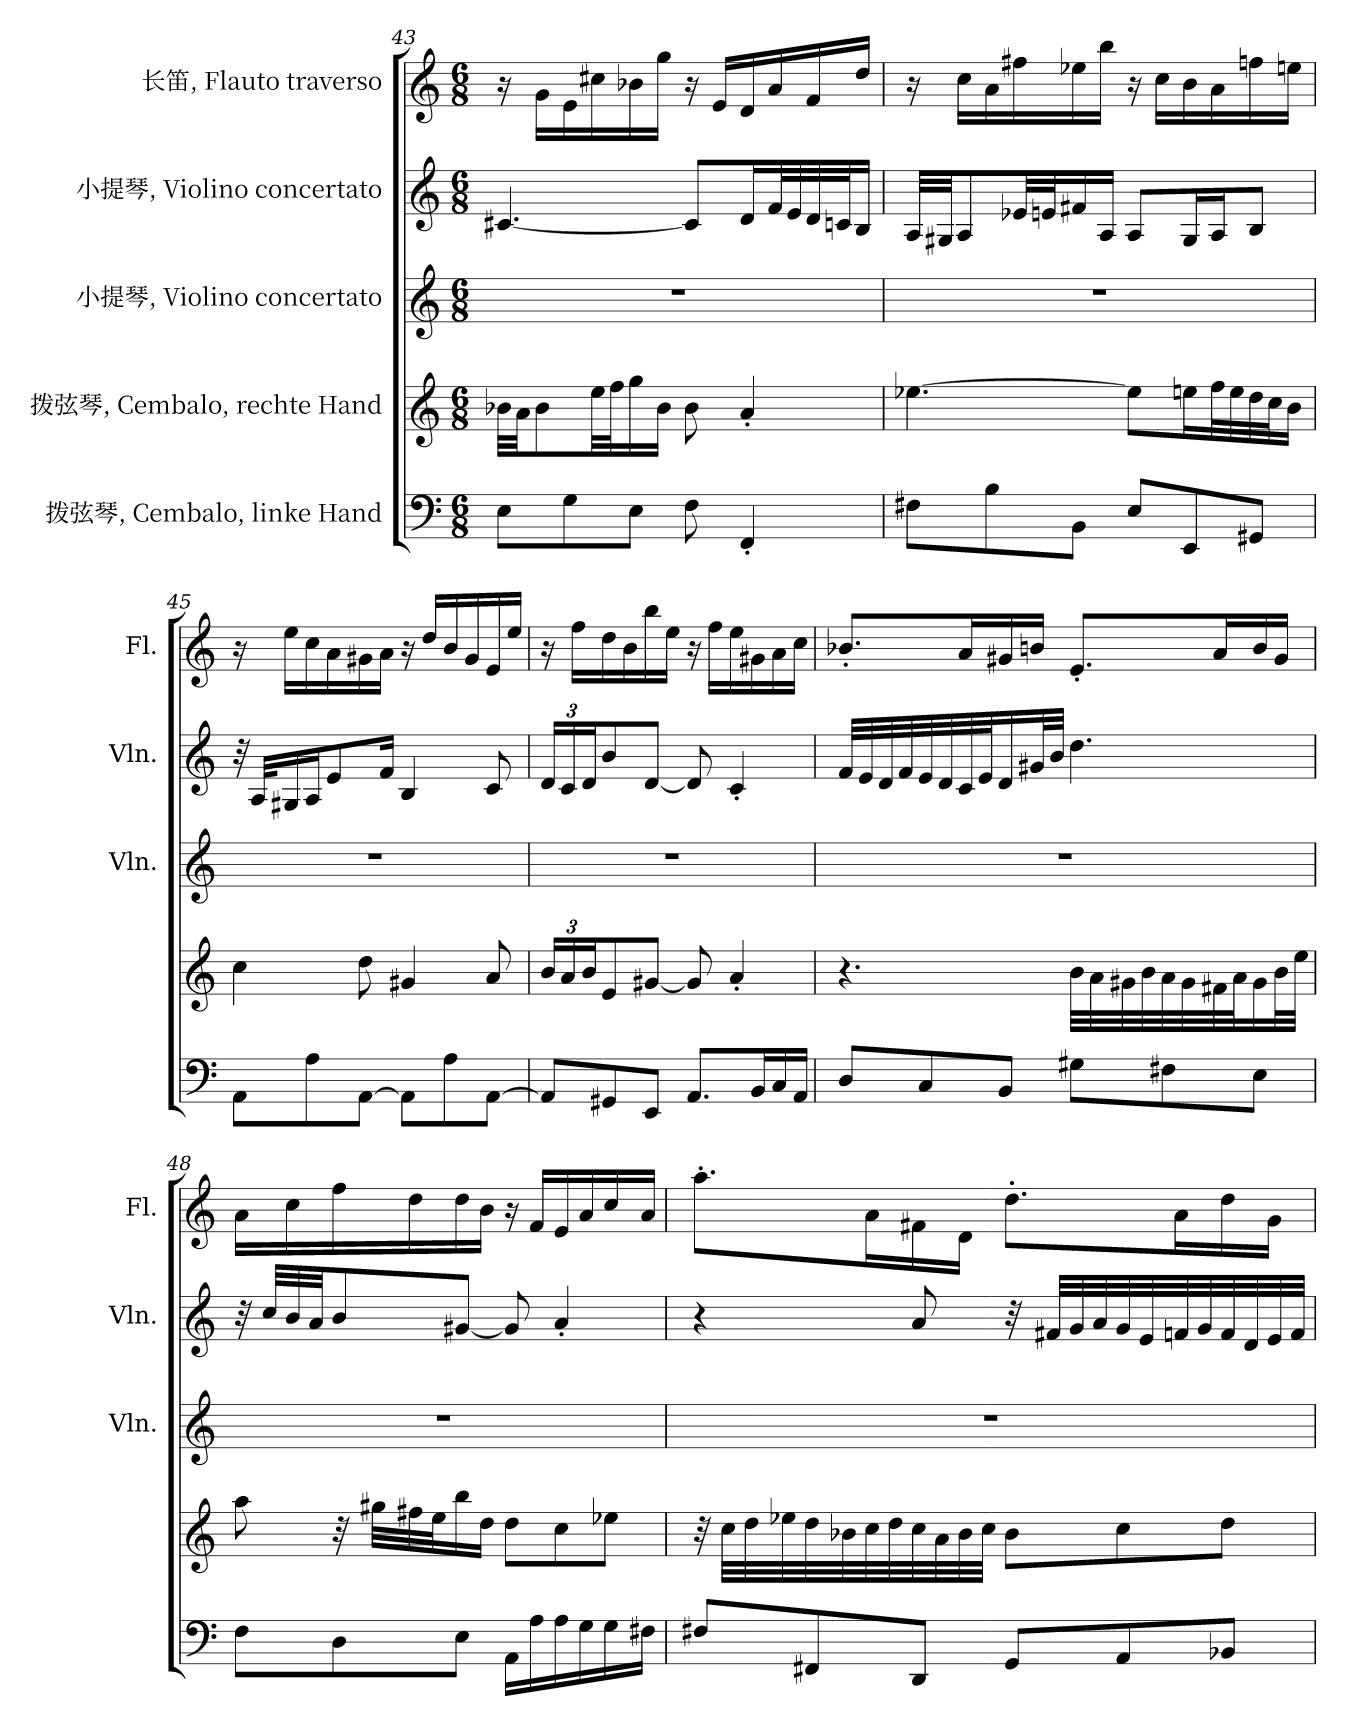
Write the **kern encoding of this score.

**kern	**kern	**kern	**kern	**kern
*part5	*part4	*part3	*part2	*part1
*staff5	*staff4	*staff3	*staff2	*staff1
*I"拨弦琴, Cembalo, linke Hand	*I"拨弦琴, Cembalo, rechte Hand	*I"小提琴, Violino concertato	*I"小提琴, Violino concertato	*I"长笛, Flauto traverso
*	*	*I'Vln.	*I'Vln.	*I'Fl.
!!LO:LB:g=z
*clefF4	*clefG2	*clefG2	*clefG2	*clefG2
*k[]	*k[]	*k[]	*k[]	*k[]
*M6/8	*M6/8	*M6/8	*M6/8	*M6/8
=43	=43	=43	=43	=43
8E\L	32b-X\LLL	2.r	[4.c#X/	16r
.	32a\JJ	.	.	.
.	8b-\	.	.	16g\LL
8G\	.	.	.	16e\
.	32ee\LL	.	.	16cc#X\
.	32ff\J	.	.	.
8E\J	16gg\	.	.	16b-X\
.	16b-\JJ	.	.	16gg\JJ
8F\	8b-\	.	8c#/L]	16r
.	.	.	.	16e/LL
4FF'/	4a'/	.	16d/L	16d/
.	.	.	32f/L	16a/
.	.	.	32e/	.
.	.	.	32d/	16f/
.	.	.	32cn/J	.
.	.	.	16B/JJ	16dd/JJ
=44	=44	=44	=44	=44
8F#X\L	[4.ee-X\	2.r	32A/LLL	16r
.	.	.	32G#X/JJ	.
.	.	.	8A/	16cc\LL
8B\	.	.	.	16a\
.	.	.	32e-X/LL	16ff#X\
.	.	.	32en/J	.
8BB\J	.	.	16f#X/	16ee-X\
.	.	.	16A/JJ	16bb\JJ
8E/L	8ee-\L]	.	8A/L	16r
.	.	.	.	16cc\LL
8EE/	16een\L	.	16G#/L	16b\
.	32ff\L	.	16A/J	16a\
.	32ee\	.	.	.
8GG#X/J	32dd\	.	8B/J	16ffn\
.	32cc\J	.	.	.
.	16b\JJ	.	.	16een\JJ
!!LO:PB:g=z
=45	=45	=45	=45	=45
8AA\L	4cc\	2.r	32r	16r
.	.	.	32A/KLL	.
.	.	.	16G#X/	16ee\LL
8A\	.	.	16A/J	16cc\
.	.	.	8e/	16a\
[8AA\J	8dd\	.	.	16g#X\
.	.	.	16f/Jk	16a\JJ
8AA\L]	4g#X/	.	4B/	16r
.	.	.	.	16dd/LL
8A\	.	.	.	16b/
.	.	.	.	16g#/
[8AA\J	8a/	.	8c/	16e/
.	.	.	.	16ee/JJ
=46	=46	=46	=46	=46
*	*Xbrackettup	*	*Xbrackettup	*
8AA/L]	24b/LL	2.r	24d/LL	16r
.	24a/	.	24c/	.
.	.	.	.	16ff\LL
.	24b/J	.	24d/J	.
8GG#X/	8e/	.	8b/	16dd\
.	.	.	.	16b\
8EE/J	[8g#X/J	.	[8d/J	16bb\
.	.	.	.	16ee\JJ
8.AA/L	8g#/]	.	8d/]	16r
.	.	.	.	16ff\LL
.	4a'/	.	4c'/	16ee\
16BB/L	.	.	.	16g#X\
16C/	.	.	.	16a\
16AA/JJ	.	.	.	16cc\JJ
!!LO:LB:g=z
=47	=47	=47	=47	=47
8D/L	4.r	2.r	32f/LLL	8.b-X'/L
.	.	.	32e/	.
.	.	.	32d/	.
.	.	.	32f/	.
8C/	.	.	32e/	.
.	.	.	32d/	.
.	.	.	32c/	16a/L
.	.	.	32e/J	.
8BB/J	.	.	16d/	16g#X/
.	.	.	32g#X/L	16bn/JJ
.	.	.	32b/JJJ	.
8G#X\L	32b\LLL	.	4.dd\	8.e'/L
.	32a\	.	.	.
.	32g#X\	.	.	.
.	32b\	.	.	.
8F#X\	32a\	.	.	.
.	32g#\	.	.	.
.	32f#X\	.	.	16a/L
.	32a\J	.	.	.
8E\J	16g#\	.	.	16b/
.	32b\L	.	.	16g#/JJ
.	32ee\JJJ	.	.	.
=48	=48	=48	=48	=48
8F\L	8aa\	2.r	32r	16a\LL
.	.	.	32cc/LLL	.
.	.	.	32b/	16cc\
.	.	.	32a/JJ	.
8D\	32r	.	8b/	16ff\
.	32gg#X\LLL	.	.	.
.	32ff#X\	.	.	16dd\
.	32ee\J	.	.	.
8E\J	16bb\	.	[8g#X/J	16dd\
.	16dd\JJ	.	.	16b\JJ
16AA\LL	8dd\L	.	8g#/]	16r
16A\	.	.	.	16f/LL
16A\	8cc\	.	4a'/	16e/
16G\	.	.	.	16a/
16G\	8ee-X\J	.	.	16cc/
16F#X\JJ	.	.	.	16a/JJ
!!LO:PB:g=z
=49	=49	=49	=49	=49
8F#X/L	32r	2.r	4r	8.aa'\L
.	32cc\LLL	.	.	.
.	32dd\	.	.	.
.	32ee-X\	.	.	.
8FF#X/	32dd\	.	.	.
.	32b-X\	.	.	.
.	32cc\	.	.	16a\L
.	32dd\	.	.	.
8DD/J	32cc\	.	8a/	16f#X\
.	32a\	.	.	.
.	32b-\	.	.	16d\JJ
.	32cc\JJJ	.	.	.
8GG/L	8b-\L	.	32r	8.dd'\L
.	.	.	32f#X/LLL	.
.	.	.	32g/	.
.	.	.	32a/	.
8AA/	8cc\	.	32g/	.
.	.	.	32e/	.
.	.	.	32fn/	16a\L
.	.	.	32g/	.
8BB-X/J	8dd\J	.	32f/	16dd\
.	.	.	32d/	.
.	.	.	32e/	16g\JJ
.	.	.	32f/JJJ	.
=	=	=	=	=
*-	*-	*-	*-	*-
